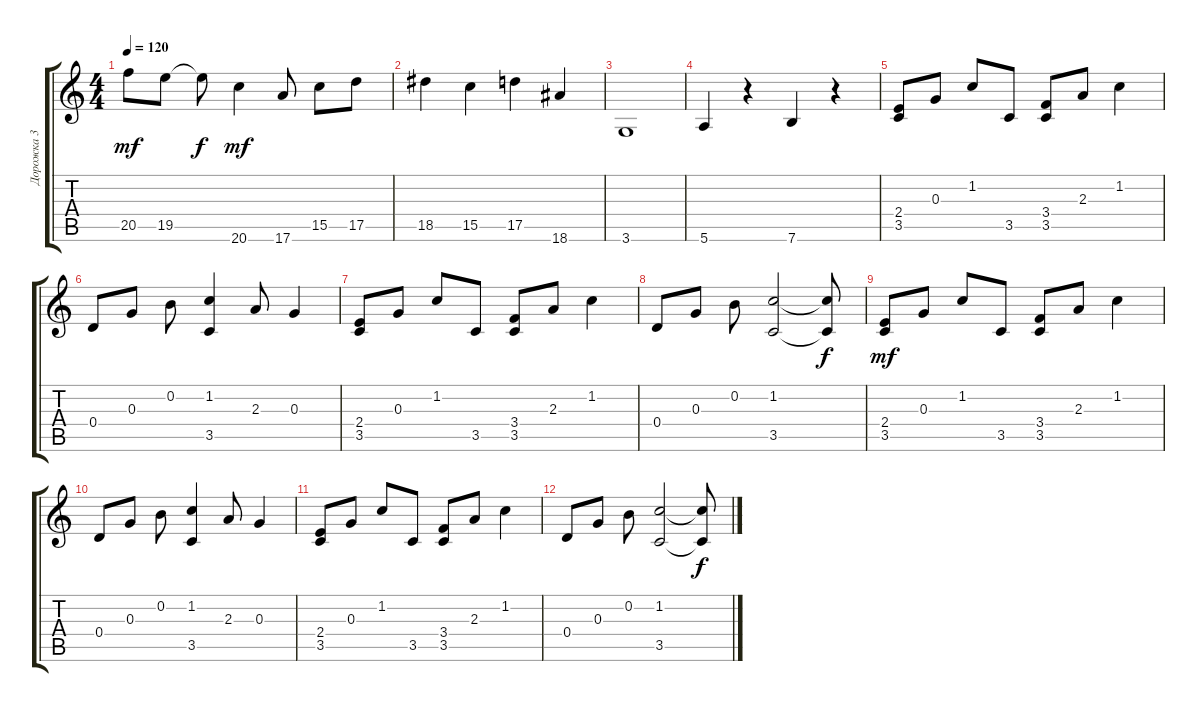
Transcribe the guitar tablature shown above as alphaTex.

\track ("Дорожка 3" "Дорожка 3") {instrument acousticguitarsteel}
\staff {score tabs}
\tuning (E4 B3 G3 D3 A2 E2) {hide}
\ts (4 4)
\tempo 120
\clef g2
\ks c
20.5.8{dy mf} 19.5.8 19.5{t}.8{dy f} 20.6.4{dy mf} 17.6.8 15.5.8 17.5.8 |
18.5.4 15.5.4 17.5.4 18.6.4 |
3.6.1 |
5.6.4 r.4 7.6.4 r.4 |
(2.4 3.5).8 0.3.8 1.2.8 3.5.8 (3.4 3.5).8 2.3.8 1.2.4 |
0.4.8 0.3.8 0.2.8 (1.2 3.5).4 2.3.8 0.3.4 |
(2.4 3.5).8 0.3.8 1.2.8 3.5.8 (3.4 3.5).8 2.3.8 1.2.4 |
0.4.8 0.3.8 0.2.8 (1.2 3.5).2 (1.2{t} 3.5{t}).8{dy f} |
(2.4 3.5).8{dy mf} 0.3.8 1.2.8 3.5.8 (3.4 3.5).8 2.3.8 1.2.4 |
0.4.8 0.3.8 0.2.8 (1.2 3.5).4 2.3.8 0.3.4 |
(2.4 3.5).8 0.3.8 1.2.8 3.5.8 (3.4 3.5).8 2.3.8 1.2.4 |
0.4.8 0.3.8 0.2.8 (1.2 3.5).2 (1.2{t} 3.5{t}).8{dy f}
